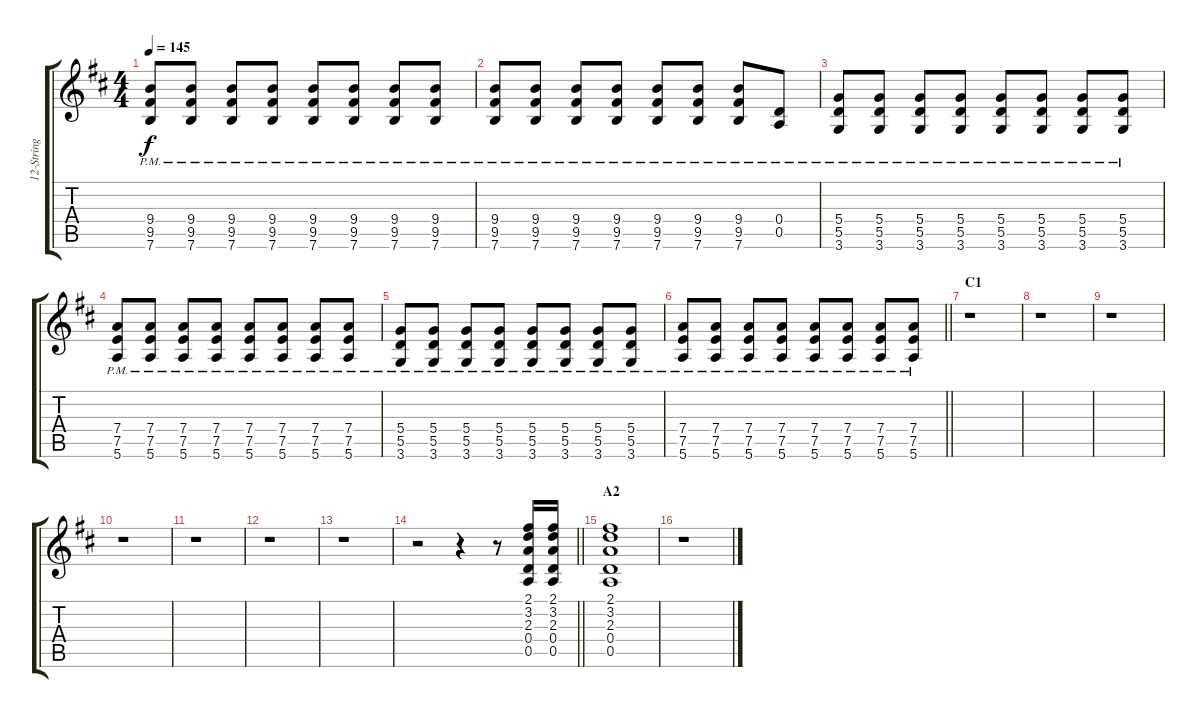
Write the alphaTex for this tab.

\track ("12-String A. Guitar" "12-String ") {instrument acousticguitarsteel}
\staff {score tabs}
\tuning (E4 B3 G3 D3 A2 E2) {hide}
\ts (4 4)
\tempo 145
\clef g2
\ks d
(9.4{pm} 9.5{pm} 7.6{pm}).8{dy f} (9.4{pm} 9.5{pm} 7.6{pm}).8 (9.4{pm} 9.5{pm} 7.6{pm}).8 (9.4{pm} 9.5{pm} 7.6{pm}).8 (9.4{pm} 9.5{pm} 7.6{pm}).8 (9.4{pm} 9.5{pm} 7.6{pm}).8 (9.4{pm} 9.5{pm} 7.6{pm}).8 (9.4{pm} 9.5{pm} 7.6{pm}).8 |
(9.4{pm} 9.5{pm} 7.6{pm}).8 (9.4{pm} 9.5{pm} 7.6{pm}).8 (9.4{pm} 9.5{pm} 7.6{pm}).8 (9.4{pm} 9.5{pm} 7.6{pm}).8 (9.4{pm} 9.5{pm} 7.6{pm}).8 (9.4{pm} 9.5{pm} 7.6{pm}).8 (9.4{pm} 9.5{pm} 7.6{pm}).8 (0.4{pm} 0.5{pm}).8 |
(5.4{pm} 5.5{pm} 3.6{pm}).8 (5.4{pm} 5.5{pm} 3.6{pm}).8 (5.4{pm} 5.5{pm} 3.6{pm}).8 (5.4{pm} 5.5{pm} 3.6{pm}).8 (5.4{pm} 5.5{pm} 3.6{pm}).8 (5.4{pm} 5.5{pm} 3.6{pm}).8 (5.4{pm} 5.5{pm} 3.6{pm}).8 (5.4{pm} 5.5{pm} 3.6{pm}).8 |
(7.4{pm} 7.5{pm} 5.6{pm}).8 (7.4{pm} 7.5{pm} 5.6{pm}).8 (7.4{pm} 7.5{pm} 5.6{pm}).8 (7.4{pm} 7.5{pm} 5.6{pm}).8 (7.4{pm} 7.5{pm} 5.6{pm}).8 (7.4{pm} 7.5{pm} 5.6{pm}).8 (7.4{pm} 7.5{pm} 5.6{pm}).8 (7.4{pm} 7.5{pm} 5.6{pm}).8 |
(5.4{pm} 5.5{pm} 3.6{pm}).8 (5.4{pm} 5.5{pm} 3.6{pm}).8 (5.4{pm} 5.5{pm} 3.6{pm}).8 (5.4{pm} 5.5{pm} 3.6{pm}).8 (5.4{pm} 5.5{pm} 3.6{pm}).8 (5.4{pm} 5.5{pm} 3.6{pm}).8 (5.4{pm} 5.5{pm} 3.6{pm}).8 (5.4{pm} 5.5{pm} 3.6{pm}).8 |
\barLineRight lightlight
(7.4{pm} 7.5{pm} 5.6{pm}).8 (7.4{pm} 7.5{pm} 5.6{pm}).8 (7.4{pm} 7.5{pm} 5.6{pm}).8 (7.4{pm} 7.5{pm} 5.6{pm}).8 (7.4{pm} 7.5{pm} 5.6{pm}).8 (7.4{pm} 7.5{pm} 5.6{pm}).8 (7.4{pm} 7.5{pm} 5.6{pm}).8 (7.4{pm} 7.5{pm} 5.6{pm}).8 |
\section ("" "C1")
r.1 |
r.1 |
r.1 |
r.1 |
r.1 |
r.1 |
r.1 |
\barLineRight lightlight
r.2 r.4 r.8 (2.1 3.2 2.3 0.4 0.5).16 (2.1 3.2 2.3 0.4 0.5).16 |
\section ("" "A2")
(2.1 3.2 2.3 0.4 0.5).1 |
r.1
